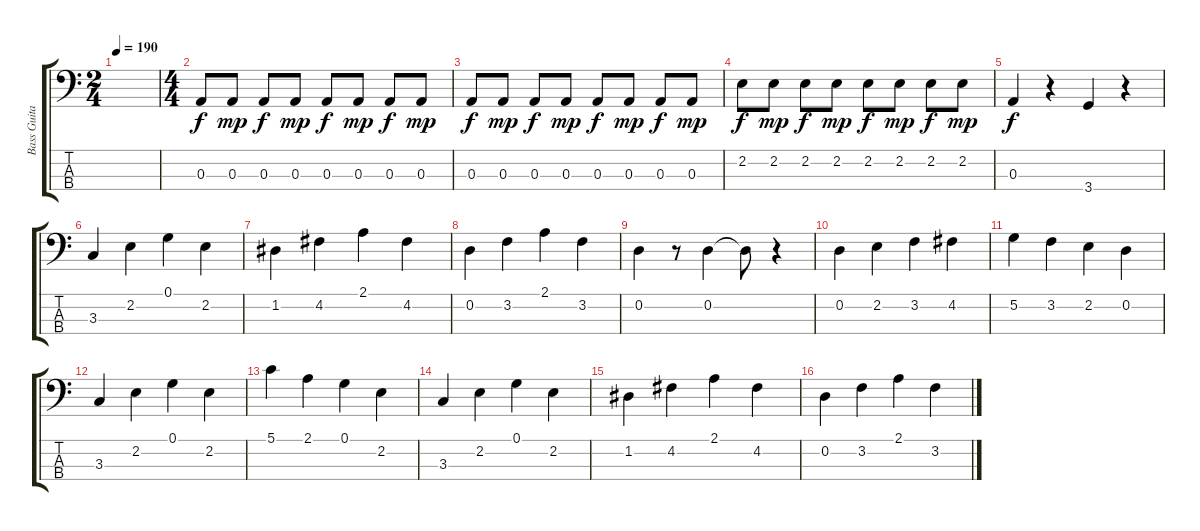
\track ("Bass Guitar" "Bass Guita") {instrument electricbassfinger}
\staff {score tabs}
\tuning (G2 D2 A1 E1) {hide}
\ts (2 4)
\tempo 190
\clef f4
\ks c
|
\ts (4 4)
0.3.8 0.3.8{dy mp} 0.3.8{dy f} 0.3.8{dy mp} 0.3.8{dy f} 0.3.8{dy mp} 0.3.8{dy f} 0.3.8{dy mp} |
0.3.8{dy f} 0.3.8{dy mp} 0.3.8{dy f} 0.3.8{dy mp} 0.3.8{dy f} 0.3.8{dy mp} 0.3.8{dy f} 0.3.8{dy mp} |
2.2.8{dy f} 2.2.8{dy mp} 2.2.8{dy f} 2.2.8{dy mp} 2.2.8{dy f} 2.2.8{dy mp} 2.2.8{dy f} 2.2.8{dy mp} |
0.3.4{dy f} r.4 3.4.4 r.4 |
3.3.4 2.2.4 0.1.4 2.2.4 |
1.2.4 4.2.4 2.1.4 4.2.4 |
0.2.4 3.2.4 2.1.4 3.2.4 |
0.2.4 r.8 0.2.4 0.2{t}.8 r.4 |
0.2.4 2.2.4 3.2.4 4.2.4 |
5.2.4 3.2.4 2.2.4 0.2.4 |
3.3.4 2.2.4 0.1.4 2.2.4 |
5.1.4 2.1.4 0.1.4 2.2.4 |
3.3.4 2.2.4 0.1.4 2.2.4 |
1.2.4 4.2.4 2.1.4 4.2.4 |
0.2.4 3.2.4 2.1.4 3.2.4
